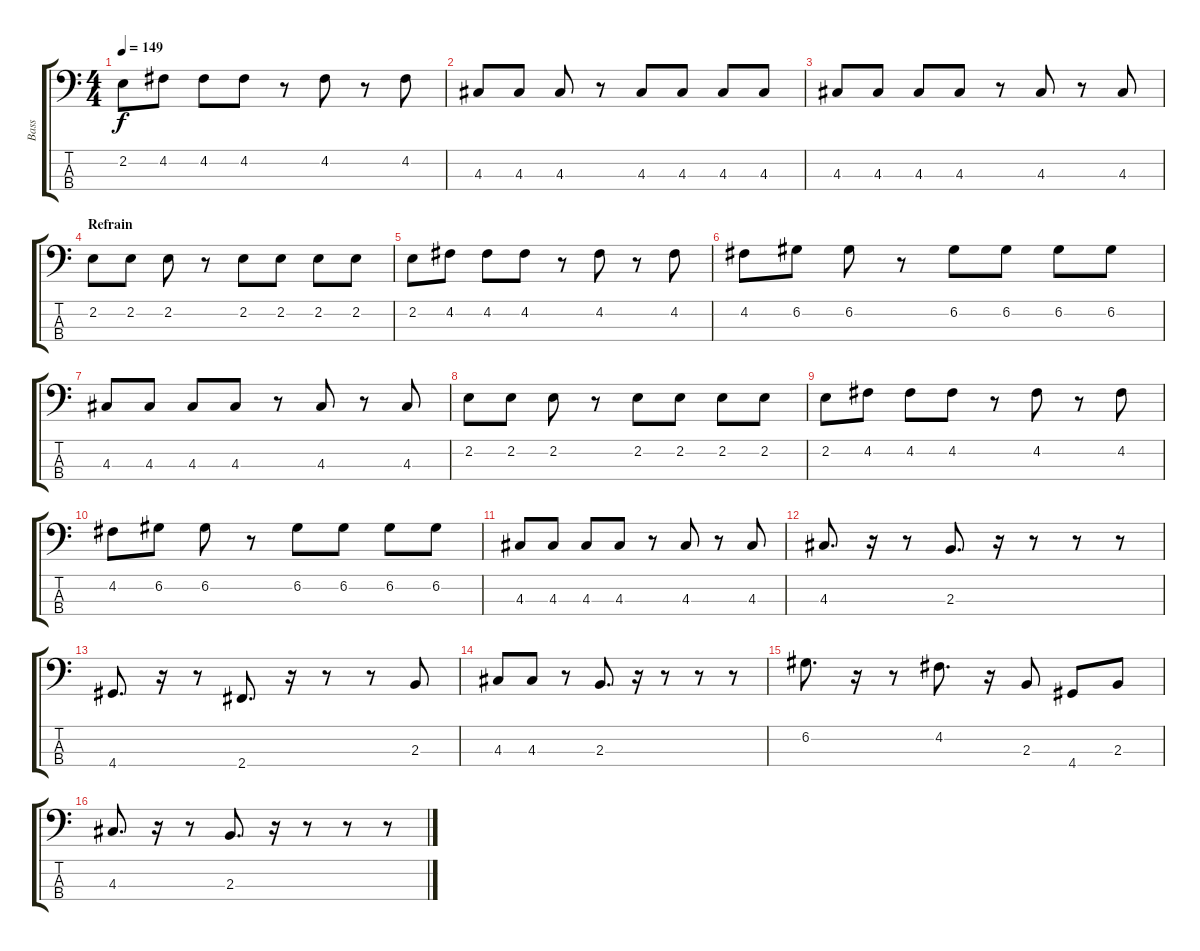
\track ("Bass" "Bass") {instrument synthbass1}
\staff {score tabs}
\tuning (G2 D2 A1 E1) {hide}
\ts (4 4)
\tempo 149
\clef f4
\ks c
2.2.8{dy f} 4.2.8 4.2.8 4.2.8 r.8 4.2.8 r.8 4.2.8 |
4.3.8 4.3.8 4.3.8 r.8 4.3.8 4.3.8 4.3.8 4.3.8 |
4.3.8 4.3.8 4.3.8 4.3.8 r.8 4.3.8 r.8 4.3.8 |
\section ("" "Refrain")
2.2.8 2.2.8 2.2.8 r.8 2.2.8 2.2.8 2.2.8 2.2.8 |
2.2.8 4.2.8 4.2.8 4.2.8 r.8 4.2.8 r.8 4.2.8 |
4.2.8 6.2.8 6.2.8 r.8 6.2.8 6.2.8 6.2.8 6.2.8 |
4.3.8 4.3.8 4.3.8 4.3.8 r.8 4.3.8 r.8 4.3.8 |
2.2.8 2.2.8 2.2.8 r.8 2.2.8 2.2.8 2.2.8 2.2.8 |
2.2.8 4.2.8 4.2.8 4.2.8 r.8 4.2.8 r.8 4.2.8 |
4.2.8 6.2.8 6.2.8 r.8 6.2.8 6.2.8 6.2.8 6.2.8 |
4.3.8 4.3.8 4.3.8 4.3.8 r.8 4.3.8 r.8 4.3.8 |
4.3.8{d} r.16 r.8 2.3.8{d} r.16 r.8 r.8 r.8 |
4.4.8{d} r.16 r.8 2.4.8{d} r.16 r.8 r.8 2.3.8 |
4.3.8 4.3.8 r.8 2.3.8{d} r.16 r.8 r.8 r.8 |
6.2.8{d} r.16 r.8 4.2.8{d} r.16 2.3.8 4.4.8 2.3.8 |
4.3.8{d} r.16 r.8 2.3.8{d} r.16 r.8 r.8 r.8
